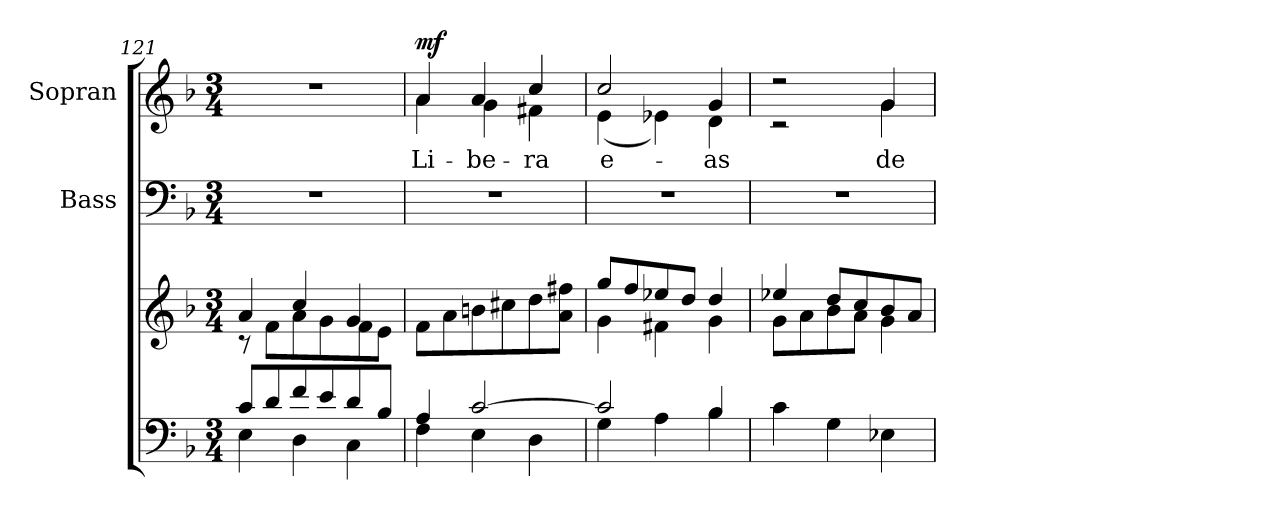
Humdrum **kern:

**kern	**kern	**kern	**kern	**text	**dynam
*part3	*part3	*part2	*part1	*part1	*part1
*staff4	*staff3	*staff2	*staff1	*staff1	*staff1
*	*	*I"Bass	*I"Sopran	*	*
*	*	*I'B.	*I'S.	*	*
*clefF4	*clefG2	*clefF4	*clefG2	*	*
*k[b-]	*k[b-]	*k[b-]	*k[b-]	*	*
*F:	*F:	*F:	*F:	*	*
*M3/4	*M3/4	*M3/4	*M3/4	*	*
=121	=121	=121	=121	=121	=121
*^	*^	*	*	*	*
8c/L	4E\	4a/	8rc	2.r	2.r	.	.
8d/	.	.	8f\L	.	.	.	.
8f/	4D\	4cc/	8a\	.	.	.	.
8e/	.	.	8g\	.	.	.	.
8d/	4C\	4g/	8f\	.	.	.	.
8B-/J	.	.	8e\J	.	.	.	.
=122	=122	=122	=122	=122	=122	=122	=122
!	!	!	!	!	!	!LO:LY:b	!LO:DY:a
*	*	*v	*v	*	*^	*	*
4A/	4F\	8f\L	2.r	4a/	4a\	Li-	mf
.	.	8a\	.	.	.	.	.
!	!	!	!	!	!	!LO:LY:b	!
[>2c/	4E\	8bn\	.	4a/	4g\	-be-	.
.	.	8cc#X\	.	.	.	.	.
!	!	!	!	!	!	!LO:LY:b	!
.	4D\	8dd\	.	4cc/	4f#X\	-ra	.
.	.	8a\ 8ff#X\J	.	.	.	.	.
=123	=123	=123	=123	=123	=123	=123	=123
*	*	*^	*	*	*	*	*
!	!	!	!	!	!	!	!LO:LY:b	!
2c/]	4G\	8gg/L	4g\	2.r	2cc/	(<4e\	e-	.
.	.	8ff/	.	.	.	.	.	.
.	4A\	8ee-X/	4f#X\	.	.	4e-X\)	.	.
.	.	8dd/J	.	.	.	.	.	.
!	!	!	!	!	!	!	!LO:LY:b	!
4B-/	4B-\	4dd/	4g\	.	4g/	4d\	-as	.
*v	*v	*	*	*	*	*	*	*
=124	=124	=124	=124	=124	=124	=124	=124
4c\	4ee-X/	8g\L	2.r	2r	2r	.	.
.	.	8a\	.	.	.	.	.
4G\	8dd/L	8b-\	.	.	.	.	.
.	8cc/	8a\J	.	.	.	.	.
!	!	!	!	!	!	!LO:LY:b	!
4E-X\	8b-/	4g\	.	4g/	4g\	de	.
.	8a/J	.	.	.	.	.	.
*	*v	*v	*	*v	*v	*	*
=	=	=	=	=	=
*-	*-	*-	*-	*-	*-
